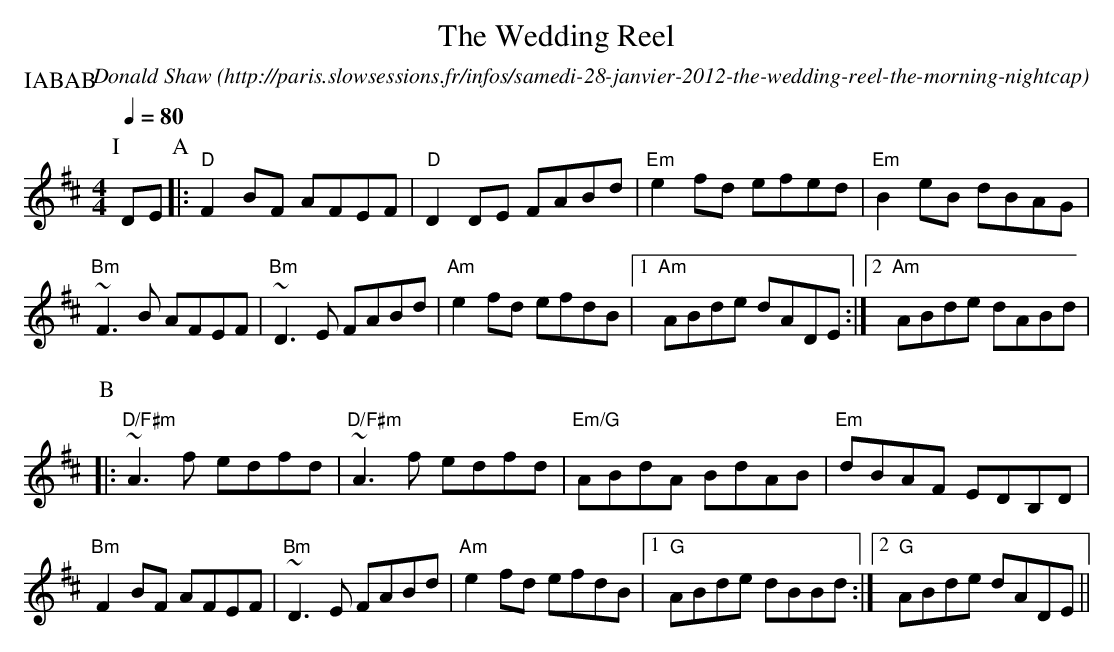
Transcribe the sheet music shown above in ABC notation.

X:1
T:Wedding Reel, The
O:http://paris.slowsessions.fr/infos/samedi-28-janvier-2012-the-wedding-reel-the-morning-nightcap
C:Donald Shaw
M:4/4
L:1/8
Q:1/4=80
P:IABAB
K:D
P:I
DE\
P:A
|:"D" F2BF AFEF|"D" D2DE FABd|"Em"e2fd efed| "Em"B2eB dBAG|
  "Bm"~F3B AFEF|"Bm"~D3E FABd|"Am"e2fd efdB|1"Am"ABde dADE:|2"Am"ABde dABd|
P:B
|:"D/F#m"~A3f edfd|"D/F#m" ~A3f edfd|"Em/G"ABdA BdAB| "Em"dBAF EDB,D|
  "Bm"F2BF AFEF|"Bm"~D3E FABd|"Am"e2fd efdB|1 "G" ABde dBBd:|2"G"ABde dADE||
